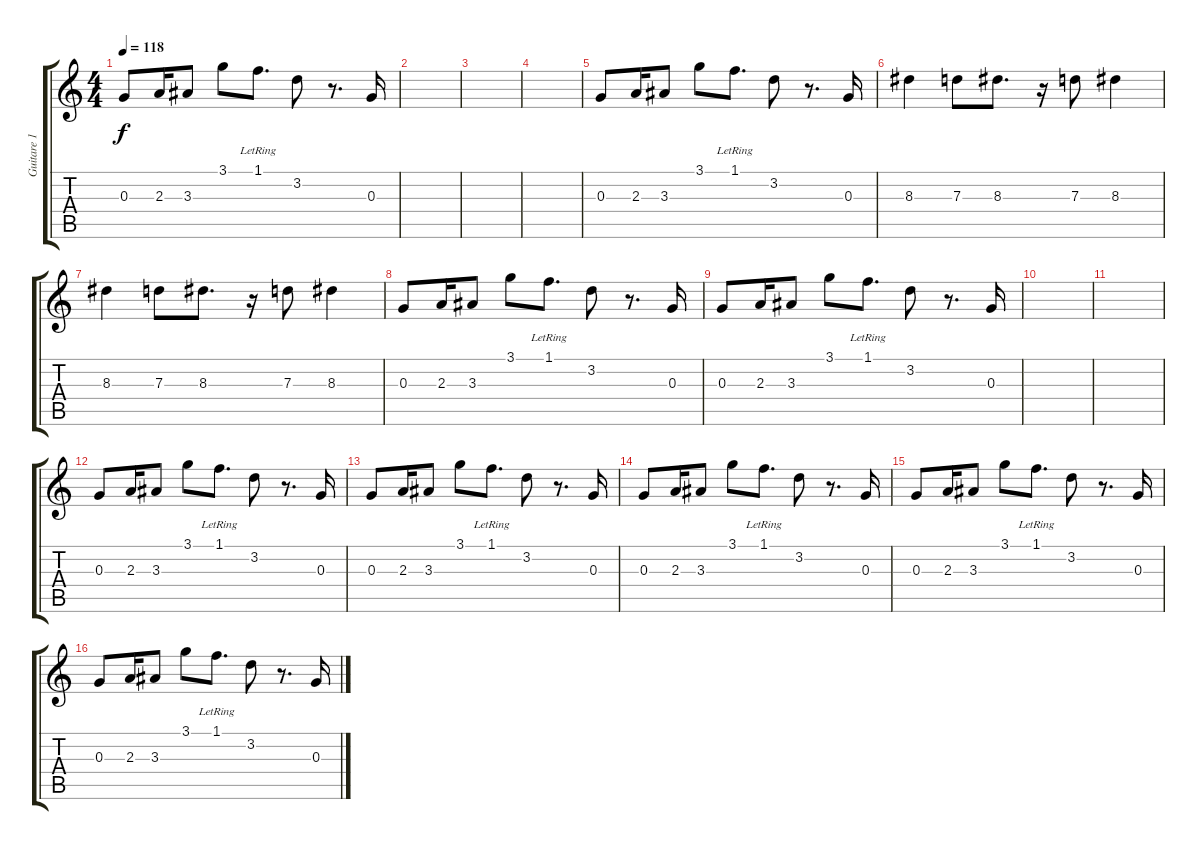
\track ("Guitare 1" "Guitare 1") {instrument electricguitarclean}
\staff {score tabs}
\tuning (E4 B3 G3 D3 A2 E2) {hide}
\ts (4 4)
\tempo 118
\clef g2
\ks c
0.3.8{dy f} 2.3.16 3.3.8 3.1.8 1.1{lr}.8{d} 3.2.8 r.8{d} 0.3.16 |
|
|
|
0.3.8 2.3.16 3.3.8 3.1.8 1.1{lr}.8{d} 3.2.8 r.8{d} 0.3.16 |
8.3.4 7.3.8 8.3.8{d} r.16 7.3.8 8.3.4 |
8.3.4 7.3.8 8.3.8{d} r.16 7.3.8 8.3.4 |
0.3.8 2.3.16 3.3.8 3.1.8 1.1{lr}.8{d} 3.2.8 r.8{d} 0.3.16 |
0.3.8 2.3.16 3.3.8 3.1.8 1.1{lr}.8{d} 3.2.8 r.8{d} 0.3.16 |
|
|
0.3.8 2.3.16 3.3.8 3.1.8 1.1{lr}.8{d} 3.2.8 r.8{d} 0.3.16 |
0.3.8 2.3.16 3.3.8 3.1.8 1.1{lr}.8{d} 3.2.8 r.8{d} 0.3.16 |
0.3.8 2.3.16 3.3.8 3.1.8 1.1{lr}.8{d} 3.2.8 r.8{d} 0.3.16 |
0.3.8 2.3.16 3.3.8 3.1.8 1.1{lr}.8{d} 3.2.8 r.8{d} 0.3.16 |
0.3.8 2.3.16 3.3.8 3.1.8 1.1{lr}.8{d} 3.2.8 r.8{d} 0.3.16
